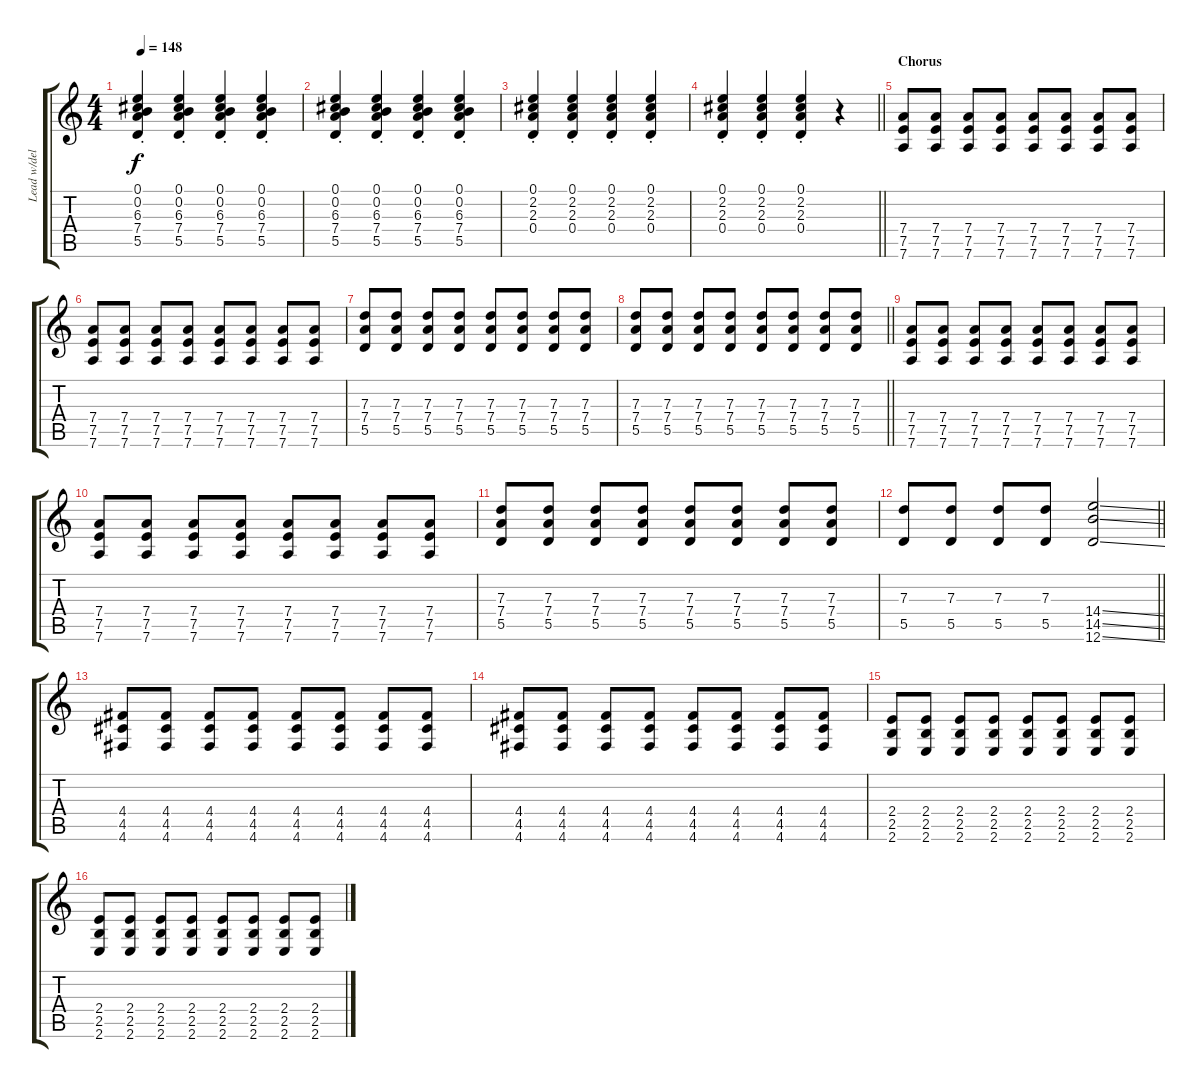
\track ("Lead w/delay" "Lead w/del") {instrument distortionguitar}
\staff {score tabs}
\tuning (E4 B3 G3 D3 A2 D2) {hide}
\ts (4 4)
\tempo 148
\clef g2
\ks c
(0.1{st} 0.2{st} 6.3{st} 7.4{st} 5.5{st}).4{dy f} (0.1{st} 0.2{st} 6.3{st} 7.4{st} 5.5{st}).4 (0.1{st} 0.2{st} 6.3{st} 7.4{st} 5.5{st}).4 (0.1{st} 0.2{st} 6.3{st} 7.4{st} 5.5{st}).4 |
(0.1{st} 0.2{st} 6.3{st} 7.4{st} 5.5{st}).4 (0.1{st} 0.2{st} 6.3{st} 7.4{st} 5.5{st}).4 (0.1{st} 0.2{st} 6.3{st} 7.4{st} 5.5{st}).4 (0.1{st} 0.2{st} 6.3{st} 7.4{st} 5.5{st}).4 |
(0.1{st} 2.2{st} 2.3{st} 0.4{st}).4 (0.1{st} 2.2{st} 2.3{st} 0.4{st}).4 (0.1{st} 2.2{st} 2.3{st} 0.4{st}).4 (0.1{st} 2.2{st} 2.3{st} 0.4{st}).4 |
\barLineRight lightlight
(0.1{st} 2.2{st} 2.3{st} 0.4{st}).4 (0.1{st} 2.2{st} 2.3{st} 0.4{st}).4 (0.1{st} 2.2{st} 2.3{st} 0.4{st}).4 r.4 |
\section ("" "Chorus")
(7.4 7.5 7.6).8 (7.4 7.5 7.6).8 (7.4 7.5 7.6).8 (7.4 7.5 7.6).8 (7.4 7.5 7.6).8 (7.4 7.5 7.6).8 (7.4 7.5 7.6).8 (7.4 7.5 7.6).8 |
(7.4 7.5 7.6).8 (7.4 7.5 7.6).8 (7.4 7.5 7.6).8 (7.4 7.5 7.6).8 (7.4 7.5 7.6).8 (7.4 7.5 7.6).8 (7.4 7.5 7.6).8 (7.4 7.5 7.6).8 |
(7.3 7.4 5.5).8 (7.3 7.4 5.5).8 (7.3 7.4 5.5).8 (7.3 7.4 5.5).8 (7.3 7.4 5.5).8 (7.3 7.4 5.5).8 (7.3 7.4 5.5).8 (7.3 7.4 5.5).8 |
\barLineRight lightlight
(7.3 7.4 5.5).8 (7.3 7.4 5.5).8 (7.3 7.4 5.5).8 (7.3 7.4 5.5).8 (7.3 7.4 5.5).8 (7.3 7.4 5.5).8 (7.3 7.4 5.5).8 (7.3 7.4 5.5).8 |
(7.4 7.5 7.6).8 (7.4 7.5 7.6).8 (7.4 7.5 7.6).8 (7.4 7.5 7.6).8 (7.4 7.5 7.6).8 (7.4 7.5 7.6).8 (7.4 7.5 7.6).8 (7.4 7.5 7.6).8 |
(7.4 7.5 7.6).8 (7.4 7.5 7.6).8 (7.4 7.5 7.6).8 (7.4 7.5 7.6).8 (7.4 7.5 7.6).8 (7.4 7.5 7.6).8 (7.4 7.5 7.6).8 (7.4 7.5 7.6).8 |
(7.3 7.4 5.5).8 (7.3 7.4 5.5).8 (7.3 7.4 5.5).8 (7.3 7.4 5.5).8 (7.3 7.4 5.5).8 (7.3 7.4 5.5).8 (7.3 7.4 5.5).8 (7.3 7.4 5.5).8 |
\barLineRight lightlight
(7.3 5.5).8 (7.3 5.5).8 (7.3 5.5).8 (7.3 5.5).8 (14.4{ss} 14.5{ss} 12.6{ss}).2 |
(4.4 4.5 4.6).8 (4.4 4.5 4.6).8 (4.4 4.5 4.6).8 (4.4 4.5 4.6).8 (4.4 4.5 4.6).8 (4.4 4.5 4.6).8 (4.4 4.5 4.6).8 (4.4 4.5 4.6).8 |
(4.4 4.5 4.6).8 (4.4 4.5 4.6).8 (4.4 4.5 4.6).8 (4.4 4.5 4.6).8 (4.4 4.5 4.6).8 (4.4 4.5 4.6).8 (4.4 4.5 4.6).8 (4.4 4.5 4.6).8 |
(2.4 2.5 2.6).8 (2.4 2.5 2.6).8 (2.4 2.5 2.6).8 (2.4 2.5 2.6).8 (2.4 2.5 2.6).8 (2.4 2.5 2.6).8 (2.4 2.5 2.6).8 (2.4 2.5 2.6).8 |
(2.4 2.5 2.6).8 (2.4 2.5 2.6).8 (2.4 2.5 2.6).8 (2.4 2.5 2.6).8 (2.4 2.5 2.6).8 (2.4 2.5 2.6).8 (2.4 2.5 2.6).8 (2.4 2.5 2.6).8
